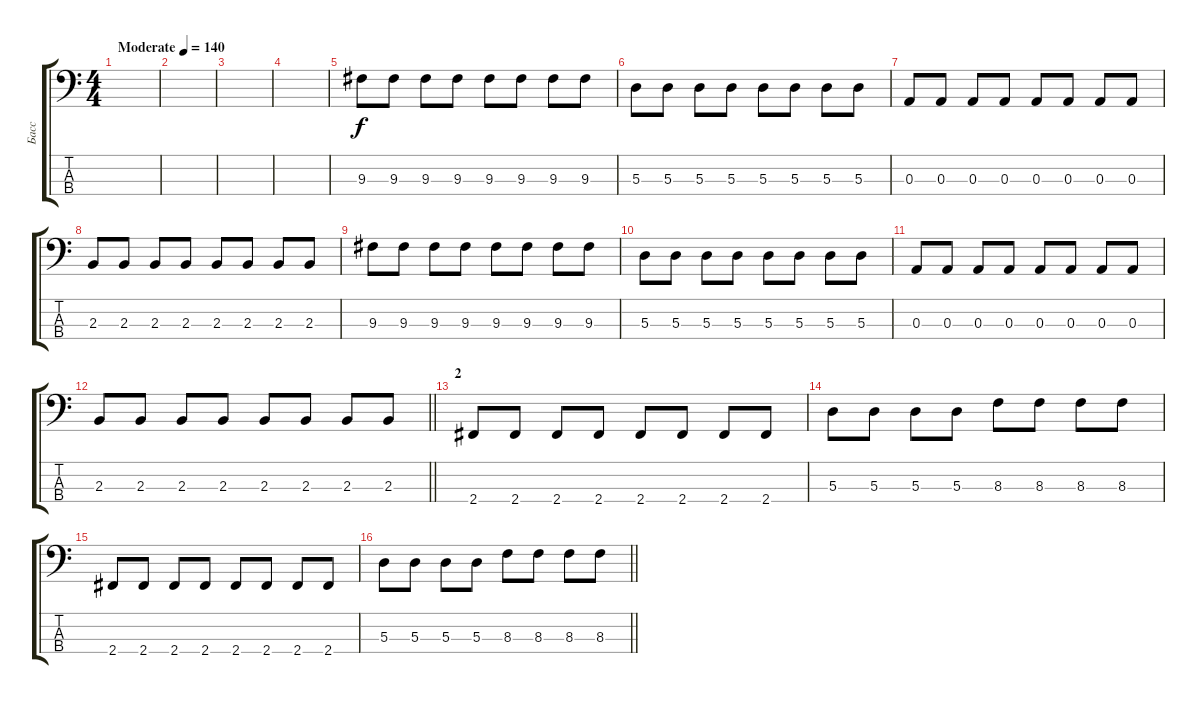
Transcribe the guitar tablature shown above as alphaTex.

\track ("Басс" "Басс") {instrument electricbassfinger}
\staff {score tabs}
\tuning (G2 D2 A1 E1) {hide}
\ts (4 4)
\tempo (140 "Moderate")
\clef f4
\ks c
|
|
|
|
9.3.8 9.3.8 9.3.8 9.3.8 9.3.8 9.3.8 9.3.8 9.3.8 |
5.3.8 5.3.8 5.3.8 5.3.8 5.3.8 5.3.8 5.3.8 5.3.8 |
0.3.8 0.3.8 0.3.8 0.3.8 0.3.8 0.3.8 0.3.8 0.3.8 |
2.3.8 2.3.8 2.3.8 2.3.8 2.3.8 2.3.8 2.3.8 2.3.8 |
9.3.8 9.3.8 9.3.8 9.3.8 9.3.8 9.3.8 9.3.8 9.3.8 |
5.3.8 5.3.8 5.3.8 5.3.8 5.3.8 5.3.8 5.3.8 5.3.8 |
0.3.8 0.3.8 0.3.8 0.3.8 0.3.8 0.3.8 0.3.8 0.3.8 |
\barLineRight lightlight
2.3.8 2.3.8 2.3.8 2.3.8 2.3.8 2.3.8 2.3.8 2.3.8 |
\section ("" "2")
2.4.8 2.4.8 2.4.8 2.4.8 2.4.8 2.4.8 2.4.8 2.4.8 |
5.3.8 5.3.8 5.3.8 5.3.8 8.3.8 8.3.8 8.3.8 8.3.8 |
2.4.8 2.4.8 2.4.8 2.4.8 2.4.8 2.4.8 2.4.8 2.4.8 |
\barLineRight lightlight
5.3.8 5.3.8 5.3.8 5.3.8 8.3.8 8.3.8 8.3.8 8.3.8
